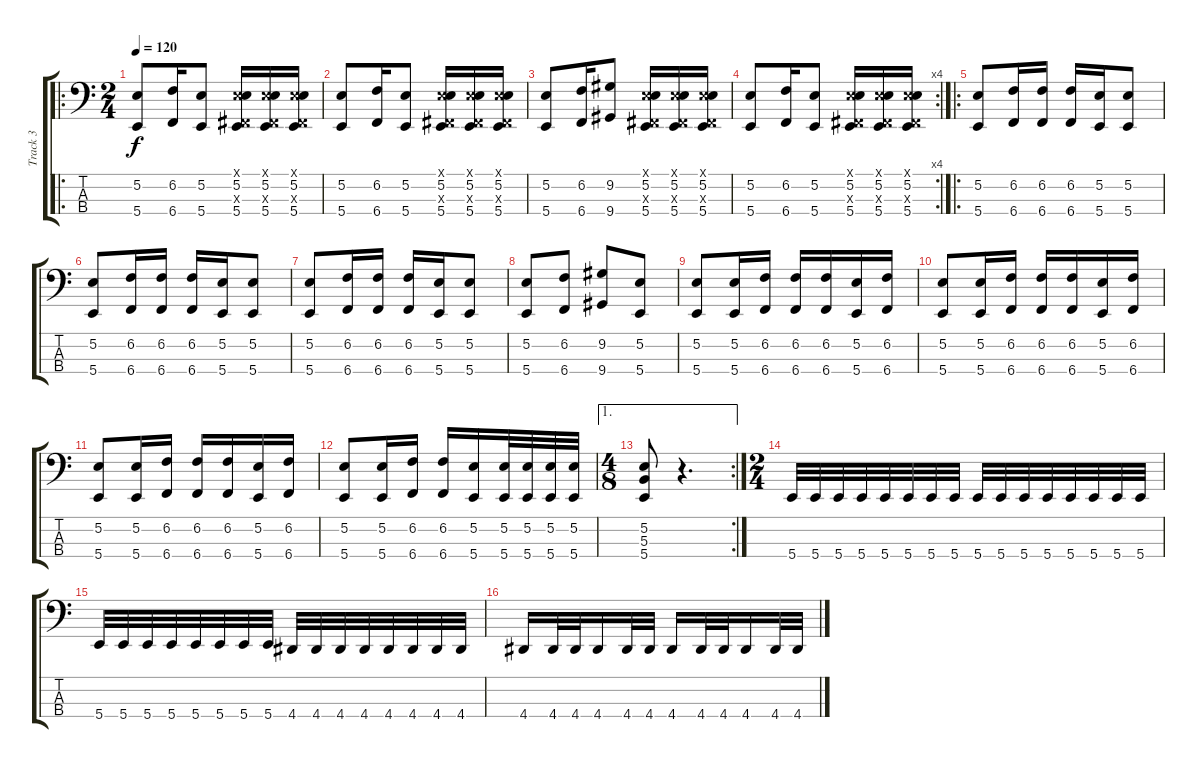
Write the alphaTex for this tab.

\track ("Track 3" "Track 3") {instrument electricbasspick}
\staff {score tabs}
\tuning (E2 B1 Gb1 B0) {hide}
\ro
\ts (2 4)
\tempo 120
\clef f4
\ks c
(5.2 5.4).8{dy f} (6.2 6.4).16 (5.2 5.4).8 (0.1{x} 5.2 0.3{x} 5.4).16 (0.1{x} 5.2 0.3{x} 5.4).16 (0.1{x} 5.2 0.3{x} 5.4).16 |
(5.2 5.4).8 (6.2 6.4).16 (5.2 5.4).8 (0.1{x} 5.2 0.3{x} 5.4).16 (0.1{x} 5.2 0.3{x} 5.4).16 (0.1{x} 5.2 0.3{x} 5.4).16 |
(5.2 5.4).8 (6.2 6.4).16 (9.2 9.4).8 (0.1{x} 5.2 0.3{x} 5.4).16 (0.1{x} 5.2 0.3{x} 5.4).16 (0.1{x} 5.2 0.3{x} 5.4).16 |
\rc 4
(5.2 5.4).8 (6.2 6.4).16 (5.2 5.4).8 (0.1{x} 5.2 0.3{x} 5.4).16 (0.1{x} 5.2 0.3{x} 5.4).16 (0.1{x} 5.2 0.3{x} 5.4).16 |
\ro
(5.2 5.4).8 (6.2 6.4).16 (6.2 6.4).16 (6.2 6.4).16 (5.2 5.4).16 (5.2 5.4).8 |
(5.2 5.4).8 (6.2 6.4).16 (6.2 6.4).16 (6.2 6.4).16 (5.2 5.4).16 (5.2 5.4).8 |
(5.2 5.4).8 (6.2 6.4).16 (6.2 6.4).16 (6.2 6.4).16 (5.2 5.4).16 (5.2 5.4).8 |
(5.2 5.4).8 (6.2 6.4).8 (9.2 9.4).8 (5.2 5.4).8 |
(5.2 5.4).8 (5.2 5.4).16 (6.2 6.4).16 (6.2 6.4).16 (6.2 6.4).16 (5.2 5.4).16 (6.2 6.4).16 |
(5.2 5.4).8 (5.2 5.4).16 (6.2 6.4).16 (6.2 6.4).16 (6.2 6.4).16 (5.2 5.4).16 (6.2 6.4).16 |
(5.2 5.4).8 (5.2 5.4).16 (6.2 6.4).16 (6.2 6.4).16 (6.2 6.4).16 (5.2 5.4).16 (6.2 6.4).16 |
(5.2 5.4).8 (5.2 5.4).16 (6.2 6.4).16 (6.2 6.4).16 (5.2 5.4).16 (5.2 5.4).32 (5.2 5.4).32 (5.2 5.4).32 (5.2 5.4).32 |
\ae 1
\rc 2
\ts (4 8)
(5.2 5.3 5.4).8 r.4{d} |
\ts (2 4)
5.4.32 5.4.32 5.4.32 5.4.32 5.4.32 5.4.32 5.4.32 5.4.32 5.4.32 5.4.32 5.4.32 5.4.32 5.4.32 5.4.32 5.4.32 5.4.32 |
5.4.32 5.4.32 5.4.32 5.4.32 5.4.32 5.4.32 5.4.32 5.4.32 4.4.32 4.4.32 4.4.32 4.4.32 4.4.32 4.4.32 4.4.32 4.4.32 |
4.4.16 4.4.32 4.4.32 4.4.16 4.4.32 4.4.32 4.4.16 4.4.32 4.4.32 4.4.16 4.4.32 4.4.32
